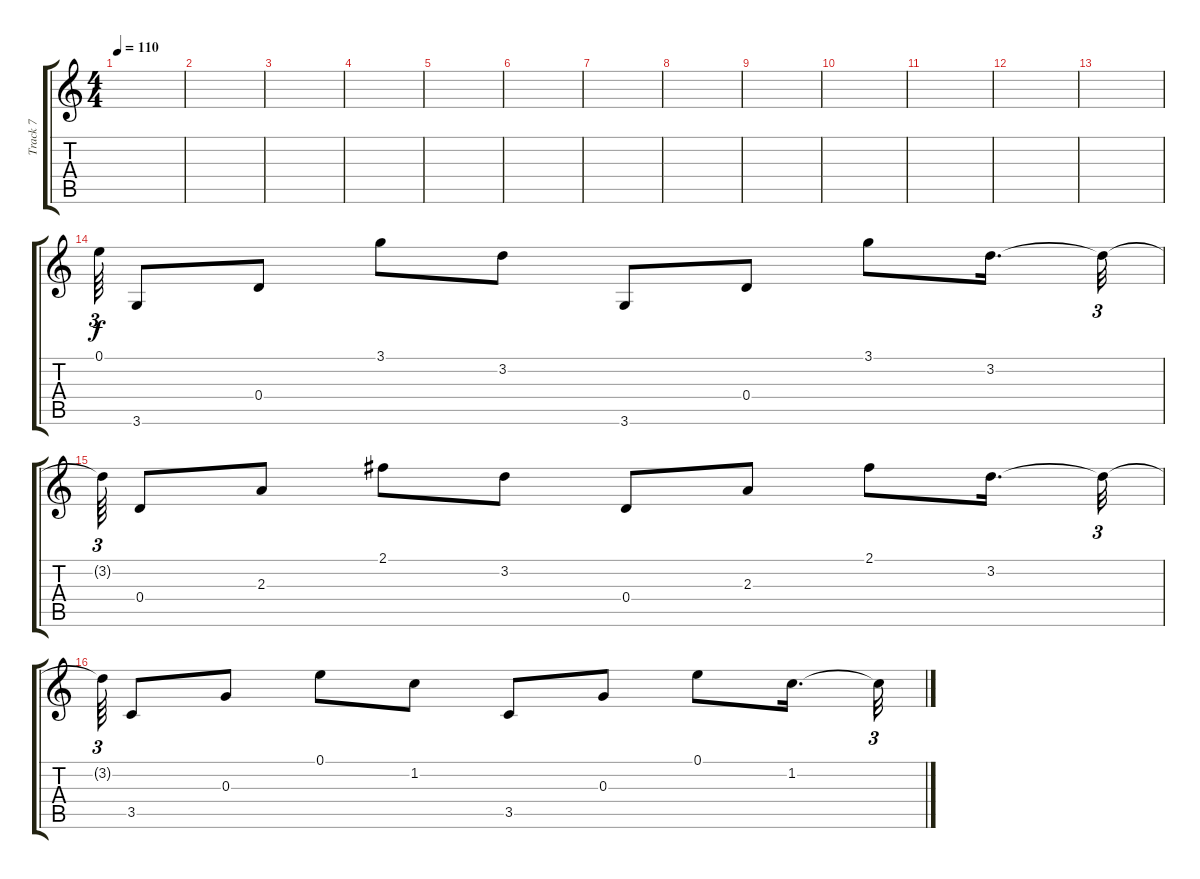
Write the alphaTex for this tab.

\track ("Track 7" "Track 7") {instrument acousticguitarsteel}
\staff {score tabs}
\tuning (E4 B3 G3 D3 A2 E2) {hide}
\ts (4 4)
\tempo 110
\clef g2
\ks c
|
|
|
|
|
|
|
|
|
|
|
|
|
0.1.64{tu (3 2)} 3.6.8 0.4.8 3.1.8 3.2.8 3.6.8 0.4.8 3.1.8 3.2.16{d} 3.2{t}.32{tu (3 2)} |
3.2{t}.64{tu (3 2)} 0.4.8 2.3.8 2.1.8 3.2.8 0.4.8 2.3.8 2.1.8 3.2.16{d} 3.2{t}.32{tu (3 2)} |
3.2{t}.64{tu (3 2)} 3.5.8 0.3.8 0.1.8 1.2.8 3.5.8 0.3.8 0.1.8 1.2.16{d} 1.2{t}.32{tu (3 2)}
